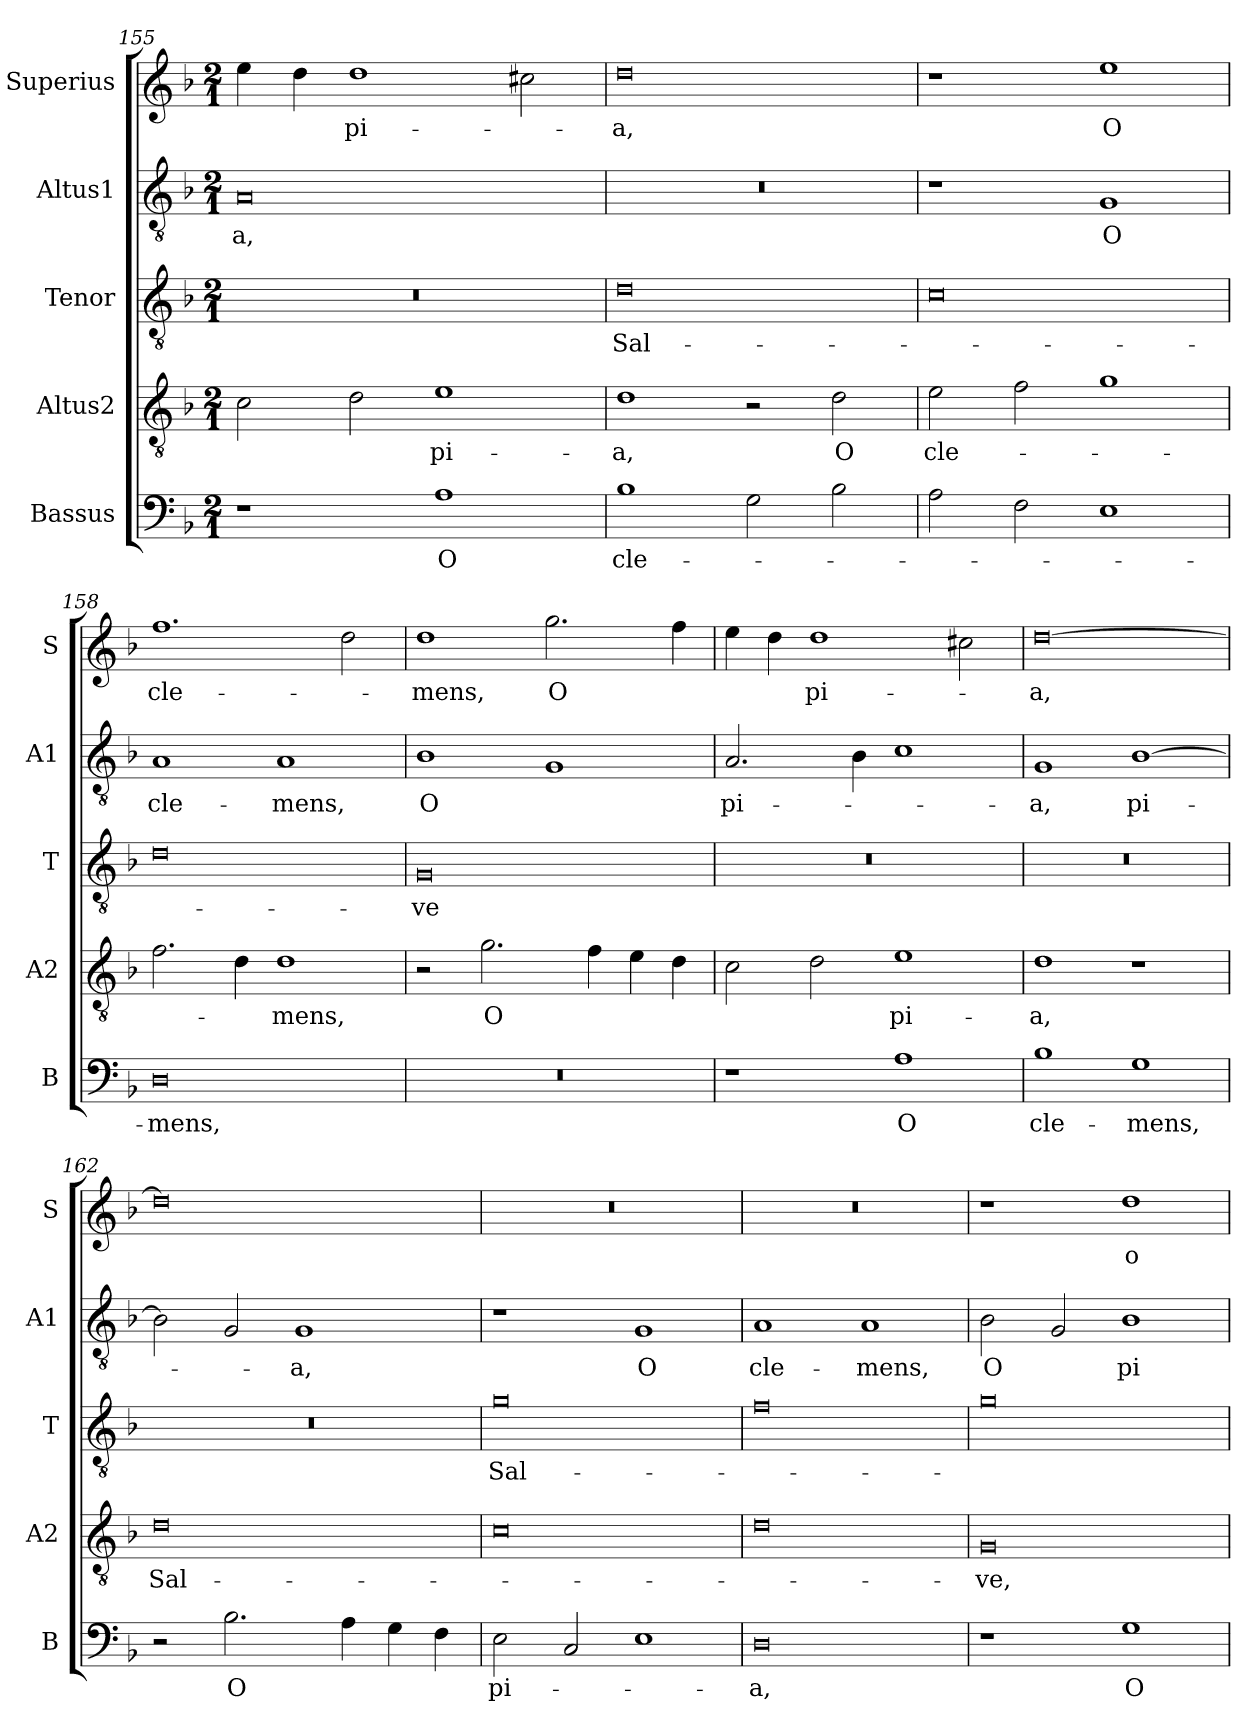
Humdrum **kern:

**kern	**text	**kern	**text	**kern	**text	**kern	**text	**kern	**text
*part5	*part5	*part4	*part4	*part3	*part3	*part2	*part2	*part1	*part1
*staff5	*staff5	*staff4	*staff4	*staff3	*staff3	*staff2	*staff2	*staff1	*staff1
*I"Bassus	*	*I"Altus2	*	*I"Tenor	*	*I"Altus1	*	*I"Superius	*
*I'B	*	*I'A2	*	*I'T	*	*I'A1	*	*I'S	*
*clefF4	*	*clefGv2	*	*clefGv2	*	*clefGv2	*	*clefG2	*
*k[b-]	*	*k[b-]	*	*k[b-]	*	*k[b-]	*	*k[b-]	*
*M2/1	*	*M2/1	*	*M2/1	*	*M2/1	*	*M2/1	*
=155	=155	=155	=155	=155	=155	=155	=155	=155	=155
1r	.	2c\	.	0r	.	0A	-a,	4ee\	.
.	.	.	.	.	.	.	.	4dd\	.
.	.	2d\	.	.	.	.	.	1dd	pi-
1A	O	1e	pi-	.	.	.	.	.	.
.	.	.	.	.	.	.	.	2cc#X\	.
=156	=156	=156	=156	=156	=156	=156	=156	=156	=156
1B-	cle-	1d	-a,	0d	Sal-	0r	.	0dd	-a,
2G\	.	2r	.	.	.	.	.	.	.
2B-\	.	2d\	O	.	.	.	.	.	.
=157	=157	=157	=157	=157	=157	=157	=157	=157	=157
2A\	.	2e\	cle-	0c	.	1r	.	1r	.
2F\	.	2f\	.	.	.	.	.	.	.
1E	.	1g	.	.	.	1G	O	1ee	O
=158	=158	=158	=158	=158	=158	=158	=158	=158	=158
0D	-mens,	2.f\	.	0d	.	1A	cle-	1.ff	cle-
.	.	4d\	.	.	.	.	.	.	.
.	.	1d	-mens,	.	.	1A	-mens,	.	.
.	.	.	.	.	.	.	.	2dd\	.
=159	=159	=159	=159	=159	=159	=159	=159	=159	=159
0r	.	2r	.	0G	-ve	1B-	O	1dd	-mens,
.	.	2.g\	O	.	.	.	.	.	.
.	.	.	.	.	.	1G	.	2.gg\	O
.	.	4f\	.	.	.	.	.	.	.
.	.	4e\	.	.	.	.	.	.	.
.	.	4d\	.	.	.	.	.	4ff\	.
=160	=160	=160	=160	=160	=160	=160	=160	=160	=160
1r	.	2c\	.	0r	.	2.A/	pi-	4ee\	.
.	.	.	.	.	.	.	.	4dd\	.
.	.	2d\	.	.	.	.	.	1dd	pi-
.	.	.	.	.	.	4B-\	.	.	.
1A	O	1e	pi-	.	.	1c	.	.	.
.	.	.	.	.	.	.	.	2cc#X\	.
=161	=161	=161	=161	=161	=161	=161	=161	=161	=161
1B-	cle-	1d	-a,	0r	.	1G	-a,	[0dd	-a,
1G	-mens,	1r	.	.	.	[1B-	pi-	.	.
=162	=162	=162	=162	=162	=162	=162	=162	=162	=162
2r	.	0d	Sal-	0r	.	2B-\]	.	0dd]	.
2.B-\	O	.	.	.	.	2G/	.	.	.
.	.	.	.	.	.	1G	-a,	.	.
4A\	.	.	.	.	.	.	.	.	.
4G\	.	.	.	.	.	.	.	.	.
4F\	.	.	.	.	.	.	.	.	.
=163	=163	=163	=163	=163	=163	=163	=163	=163	=163
2E\	pi-	0c	.	0g	Sal-	1r	.	0r	.
2C/	.	.	.	.	.	.	.	.	.
1E	.	.	.	.	.	1G	O	.	.
=164	=164	=164	=164	=164	=164	=164	=164	=164	=164
0D	-a,	0d	.	0f	.	1A	cle-	0r	.
.	.	.	.	.	.	1A	-mens,	.	.
=165	=165	=165	=165	=165	=165	=165	=165	=165	=165
1r	.	0G	-ve,	0g	.	2B-\	O	1r	.
.	.	.	.	.	.	2G/	.	.	.
1G	O	.	.	.	.	1B-	pi-	1dd	o
=	=	=	=	=	=	=	=	=	=
*-	*-	*-	*-	*-	*-	*-	*-	*-	*-
